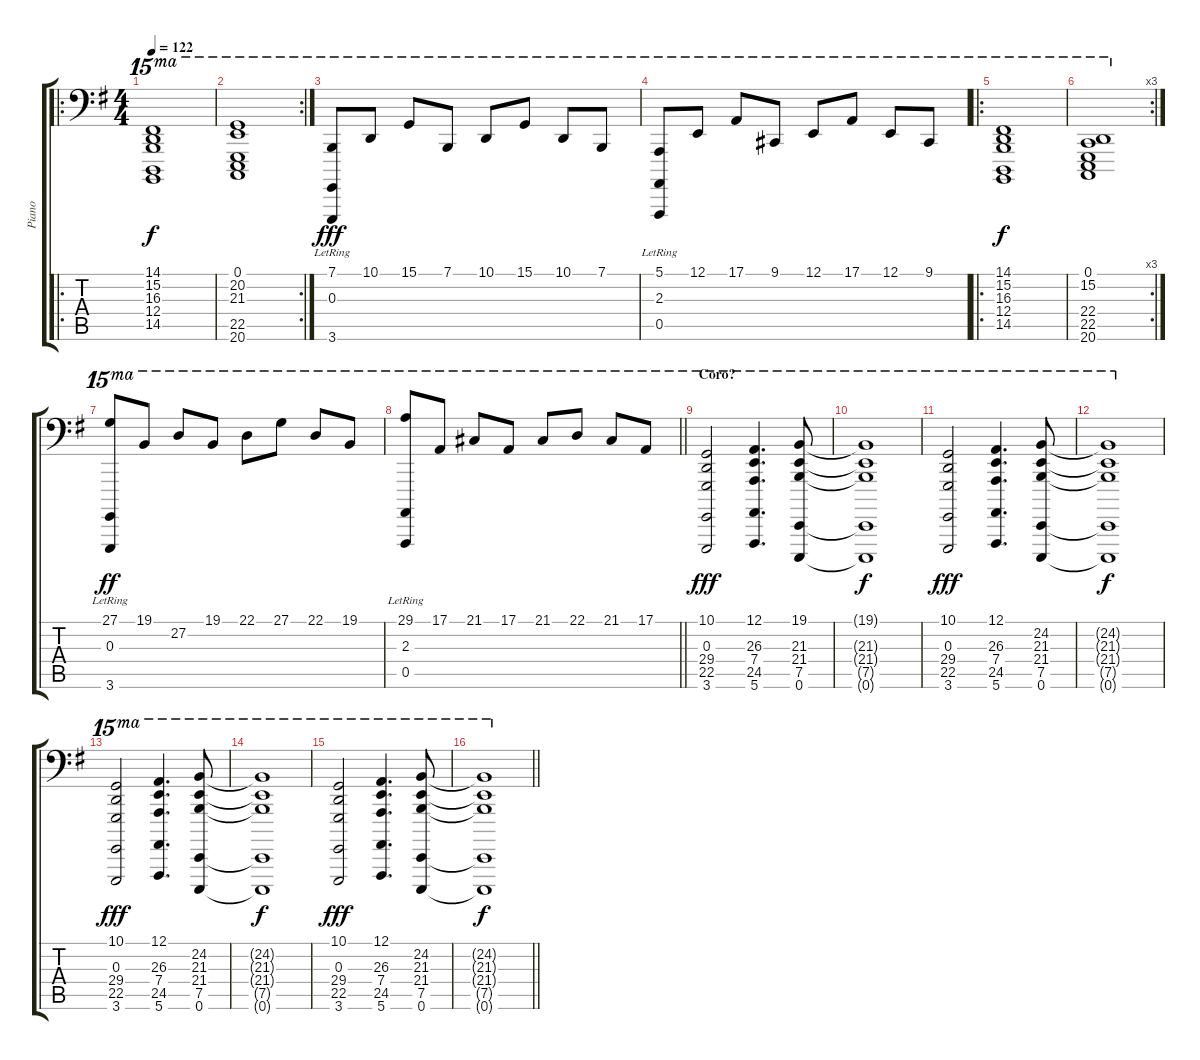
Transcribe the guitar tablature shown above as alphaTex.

\track ("Piano" "Piano") {instrument acousticgrandpiano}
\staff {score tabs}
\tuning (E3 B2 G2 D2 A1 E1) {hide}
\ro
\ts (4 4)
\tempo 122
\clef f4
\ks g
(14.1 15.2 16.3 12.4 14.5).1{ot 15ma dy f} |
\rc 2
(0.1 20.2 21.3 22.5 20.6).1{ot 15ma} |
(7.1 0.3{lr} 3.6{lr}).8{ot 15ma dy fff} 10.1.8{ot 15ma} 15.1.8{ot 15ma} 7.1.8{ot 15ma} 10.1.8{ot 15ma} 15.1.8{ot 15ma} 10.1.8{ot 15ma} 7.1.8{ot 15ma} |
(5.1 2.3{lr} 0.5{lr}).8{ot 15ma} 12.1.8{ot 15ma} 17.1.8{ot 15ma} 9.1.8{ot 15ma} 12.1.8{ot 15ma} 17.1.8{ot 15ma} 12.1.8{ot 15ma} 9.1.8{ot 15ma} |
\ro
(14.1 15.2 16.3 12.4 14.5).1{ot 15ma dy f} |
\rc 3
(0.1 15.2 22.4 22.5 20.6).1{ot 15ma} |
(27.1 0.3{lr} 3.6{lr}).8{ot 15ma dy ff} 19.1.8{ot 15ma} 27.2.8{ot 15ma} 19.1.8{ot 15ma} 22.1.8{ot 15ma} 27.1.8{ot 15ma} 22.1.8{ot 15ma} 19.1.8{ot 15ma} |
\barLineRight lightlight
(29.1 2.3{lr} 0.5{lr}).8{ot 15ma} 17.1.8{ot 15ma} 21.1.8{ot 15ma} 17.1.8{ot 15ma} 21.1.8{ot 15ma} 22.1.8{ot 15ma} 21.1.8{ot 15ma} 17.1.8{ot 15ma} |
\section ("" "Coro?")
(10.1 0.3 29.4 22.5 3.6).2{ot 15ma dy fff} (12.1 26.3 7.4 24.5 5.6).4{d ot 15ma} (19.1 21.3 21.4 7.5 0.6).8{ot 15ma} |
(19.1{t} 21.3{t} 21.4{t} 7.5{t} 0.6{t}).1{ot 15ma dy f} |
(10.1 0.3 29.4 22.5 3.6).2{ot 15ma dy fff} (12.1 26.3 7.4 24.5 5.6).4{d ot 15ma} (24.2 21.3 21.4 7.5 0.6).8{ot 15ma} |
(24.2{t} 21.3{t} 21.4{t} 7.5{t} 0.6{t}).1{ot 15ma dy f} |
(10.1 0.3 29.4 22.5 3.6).2{ot 15ma dy fff} (12.1 26.3 7.4 24.5 5.6).4{d ot 15ma} (24.2 21.3 21.4 7.5 0.6).8{ot 15ma} |
(24.2{t} 21.3{t} 21.4{t} 7.5{t} 0.6{t}).1{ot 15ma dy f} |
(10.1 0.3 29.4 22.5 3.6).2{ot 15ma dy fff} (12.1 26.3 7.4 24.5 5.6).4{d ot 15ma} (24.2 21.3 21.4 7.5 0.6).8{ot 15ma} |
\barLineRight lightlight
(24.2{t} 21.3{t} 21.4{t} 7.5{t} 0.6{t}).1{ot 15ma dy f}
